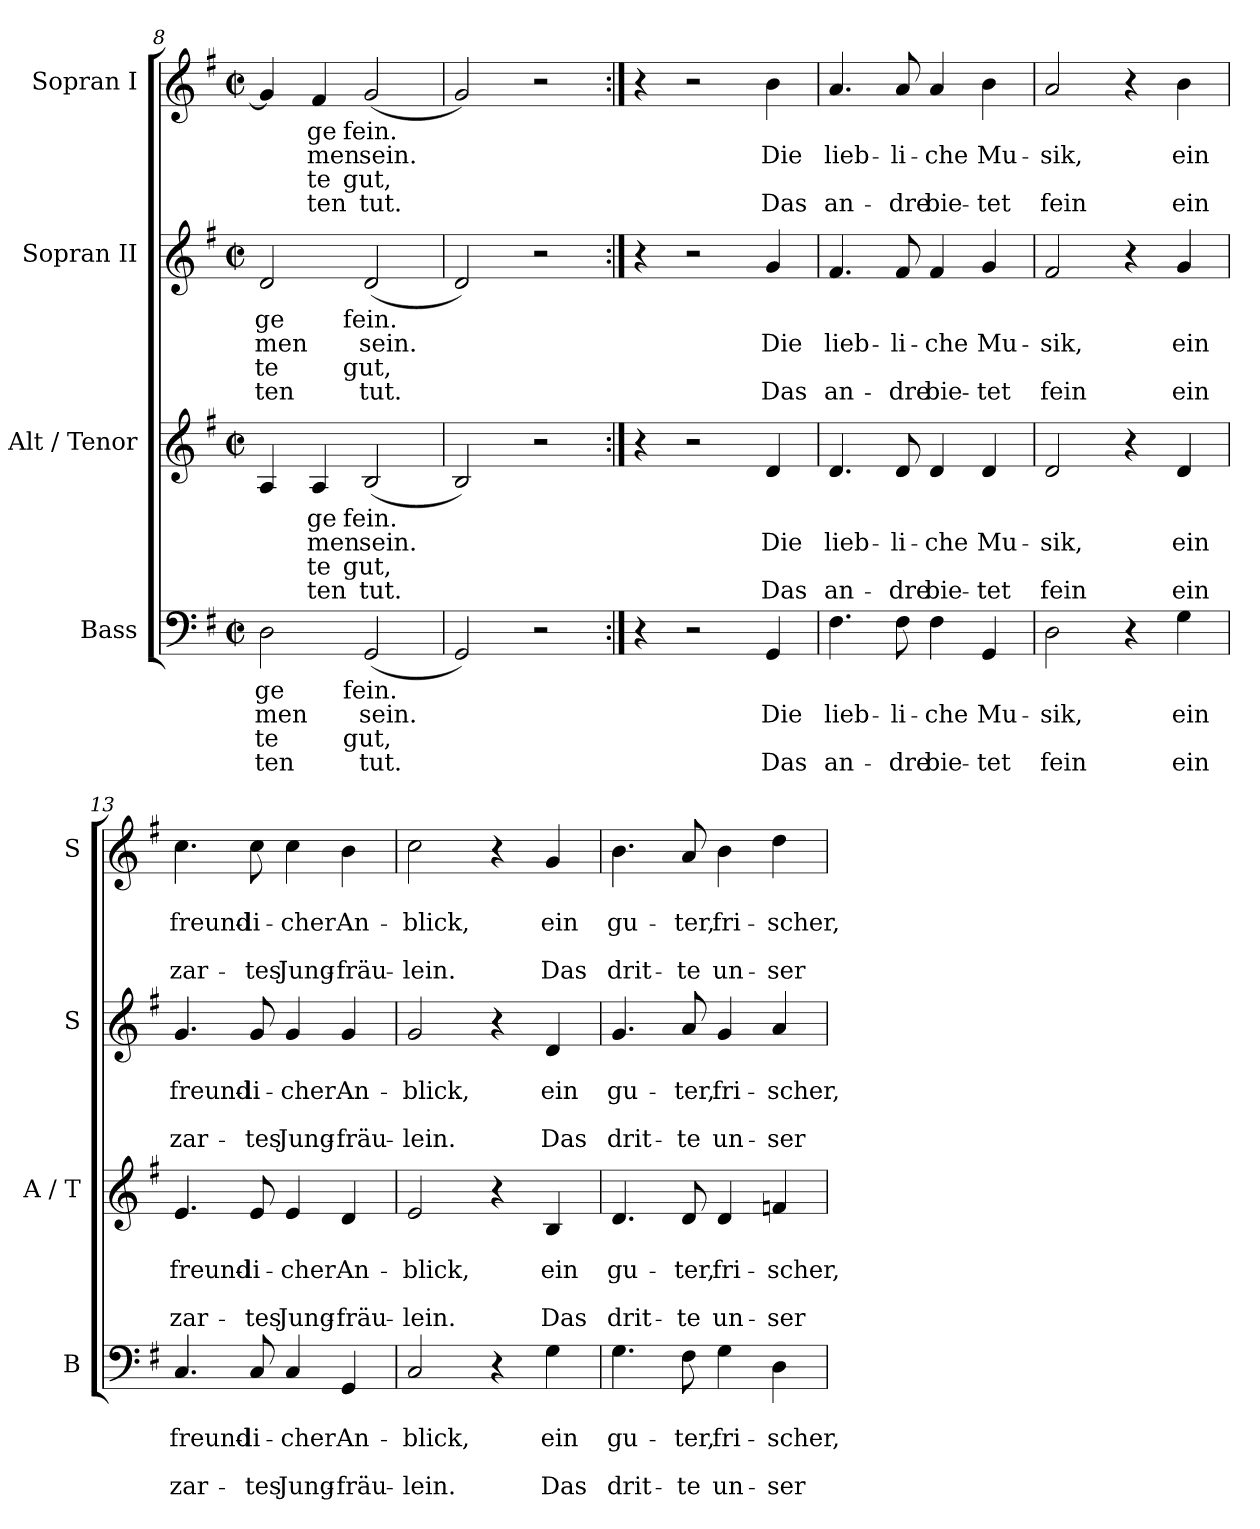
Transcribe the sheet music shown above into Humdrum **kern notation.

**kern	**text	**text	**text	**text	**kern	**text	**text	**text	**text	**kern	**text	**text	**text	**text	**kern	**text	**text	**text	**text
*part4	*part4	*part4	*part4	*part4	*part3	*part3	*part3	*part3	*part3	*part2	*part2	*part2	*part2	*part2	*part1	*part1	*part1	*part1	*part1
*staff4	*staff4	*staff4	*staff4	*staff4	*staff3	*staff3	*staff3	*staff3	*staff3	*staff2	*staff2	*staff2	*staff2	*staff2	*staff1	*staff1	*staff1	*staff1	*staff1
*I"Bass	*	*	*	*	*I"Alt / Tenor	*	*	*	*	*I"Sopran II	*	*	*	*	*I"Sopran I	*	*	*	*
*I'B	*	*	*	*	*I'A / T	*	*	*	*	*I'S	*	*	*	*	*I'S	*	*	*	*
*clefF4	*	*	*	*	*clefG2	*	*	*	*	*clefG2	*	*	*	*	*clefG2	*	*	*	*
*k[f#]	*	*	*	*	*k[f#]	*	*	*	*	*k[f#]	*	*	*	*	*k[f#]	*	*	*	*
*G:	*	*	*	*	*G:	*	*	*	*	*G:	*	*	*	*	*G:	*	*	*	*
*M2/2	*	*	*	*	*M2/2	*	*	*	*	*M2/2	*	*	*	*	*M2/2	*	*	*	*
*met(c|)	*	*	*	*	*met(c|)	*	*	*	*	*met(c|)	*	*	*	*	*met(c|)	*	*	*	*
=8	=8	=8	=8	=8	=8	=8	=8	=8	=8	=8	=8	=8	=8	=8	=8	=8	=8	=8	=8
!	!LO:LY:b	!LO:LY:b	!LO:LY:b	!LO:LY:b	!	!	!	!	!	!	!LO:LY:b	!LO:LY:b	!LO:LY:b	!LO:LY:b	!	!	!	!	!
2D\	-ge	-men	-te	-ten	4A/	.	.	.	.	2d/	-ge	-men	-te	-ten	4g/]	.	.	.	.
!	!	!	!	!	!	!LO:LY:b	!LO:LY:b	!LO:LY:b	!LO:LY:b	!	!	!	!	!	!	!LO:LY:b	!LO:LY:b	!LO:LY:b	!LO:LY:b
.	.	.	.	.	4A/	-ge	-men	-te	-ten	.	.	.	.	.	4f#/	-ge	-men	-te	-ten
!	!LO:LY:b	!LO:LY:b	!LO:LY:b	!LO:LY:b	!	!LO:LY:b	!LO:LY:b	!LO:LY:b	!LO:LY:b	!	!LO:LY:b	!LO:LY:b	!LO:LY:b	!LO:LY:b	!	!LO:LY:b	!LO:LY:b	!LO:LY:b	!LO:LY:b
(<2GG/	fein.	sein.	gut,	tut.	(<2B/	fein.	sein.	gut,	tut.	(<2d/	fein.	sein.	gut,	tut.	(<2g/	fein.	sein.	gut,	tut.
=9	=9	=9	=9	=9	=9	=9	=9	=9	=9	=9	=9	=9	=9	=9	=9	=9	=9	=9	=9
2GG/)	.	.	.	.	2B/)	.	.	.	.	2d/)	.	.	.	.	2g/)	.	.	.	.
2r	.	.	.	.	2r	.	.	.	.	2r	.	.	.	.	2r	.	.	.	.
!!LO:PB:g=z
=10:|!	=10:|!	=10:|!	=10:|!	=10:|!	=10:|!	=10:|!	=10:|!	=10:|!	=10:|!	=10:|!	=10:|!	=10:|!	=10:|!	=10:|!	=10:|!	=10:|!	=10:|!	=10:|!	=10:|!
4r	.	.	.	.	4r	.	.	.	.	4r	.	.	.	.	4r	.	.	.	.
2r	.	.	.	.	2r	.	.	.	.	2r	.	.	.	.	2r	.	.	.	.
!	!	!LO:LY:b	!	!LO:LY:b	!	!	!LO:LY:b	!	!LO:LY:b	!	!	!LO:LY:b	!	!LO:LY:b	!	!	!LO:LY:b	!	!LO:LY:b
4GG/	.	Die	.	Das	4d/	.	Die	.	Das	4g/	.	Die	.	Das	4b\	.	Die	.	Das
=11	=11	=11	=11	=11	=11	=11	=11	=11	=11	=11	=11	=11	=11	=11	=11	=11	=11	=11	=11
!	!	!LO:LY:b	!	!LO:LY:b	!	!	!LO:LY:b	!	!LO:LY:b	!	!	!LO:LY:b	!	!LO:LY:b	!	!	!LO:LY:b	!	!LO:LY:b
4.F#\	.	lieb-	.	an-	4.d/	.	lieb-	.	an-	4.f#/	.	lieb-	.	an-	4.a/	.	lieb-	.	an-
!	!	!LO:LY:b	!	!LO:LY:b	!	!	!LO:LY:b	!	!LO:LY:b	!	!	!LO:LY:b	!	!LO:LY:b	!	!	!LO:LY:b	!	!LO:LY:b
8F#\	.	-li-	.	-dre	8d/	.	-li-	.	-dre	8f#/	.	-li-	.	-dre	8a/	.	-li-	.	-dre
!	!	!LO:LY:b	!	!LO:LY:b	!	!	!LO:LY:b	!	!LO:LY:b	!	!	!LO:LY:b	!	!LO:LY:b	!	!	!LO:LY:b	!	!LO:LY:b
4F#\	.	-che	.	bie-	4d/	.	-che	.	bie-	4f#/	.	-che	.	bie-	4a/	.	-che	.	bie-
!	!	!LO:LY:b	!	!LO:LY:b	!	!	!LO:LY:b	!	!LO:LY:b	!	!	!LO:LY:b	!	!LO:LY:b	!	!	!LO:LY:b	!	!LO:LY:b
4GG/	.	Mu-	.	-tet	4d/	.	Mu-	.	-tet	4g/	.	Mu-	.	-tet	4b\	.	Mu-	.	-tet
=12	=12	=12	=12	=12	=12	=12	=12	=12	=12	=12	=12	=12	=12	=12	=12	=12	=12	=12	=12
!	!	!LO:LY:b	!	!LO:LY:b	!	!	!LO:LY:b	!	!LO:LY:b	!	!	!LO:LY:b	!	!LO:LY:b	!	!	!LO:LY:b	!	!LO:LY:b
2D\	.	-sik,	.	fein	2d/	.	-sik,	.	fein	2f#/	.	-sik,	.	fein	2a/	.	-sik,	.	fein
4r	.	.	.	.	4r	.	.	.	.	4r	.	.	.	.	4r	.	.	.	.
!	!	!LO:LY:b	!	!LO:LY:b	!	!	!LO:LY:b	!	!LO:LY:b	!	!	!LO:LY:b	!	!LO:LY:b	!	!	!LO:LY:b	!	!LO:LY:b
4G\	.	ein	.	ein	4d/	.	ein	.	ein	4g/	.	ein	.	ein	4b\	.	ein	.	ein
=13	=13	=13	=13	=13	=13	=13	=13	=13	=13	=13	=13	=13	=13	=13	=13	=13	=13	=13	=13
!	!	!LO:LY:b	!	!LO:LY:b	!	!	!LO:LY:b	!	!LO:LY:b	!	!	!LO:LY:b	!	!LO:LY:b	!	!	!LO:LY:b	!	!LO:LY:b
4.C/	.	freund-	.	zar-	4.e/	.	freund-	.	zar-	4.g/	.	freund-	.	zar-	4.cc\	.	freund-	.	zar-
!	!	!LO:LY:b	!	!LO:LY:b	!	!	!LO:LY:b	!	!LO:LY:b	!	!	!LO:LY:b	!	!LO:LY:b	!	!	!LO:LY:b	!	!LO:LY:b
8C/	.	-li-	.	-tes	8e/	.	-li-	.	-tes	8g/	.	-li-	.	-tes	8cc\	.	-li-	.	-tes
!	!	!LO:LY:b	!	!LO:LY:b	!	!	!LO:LY:b	!	!LO:LY:b	!	!	!LO:LY:b	!	!LO:LY:b	!	!	!LO:LY:b	!	!LO:LY:b
4C/	.	-cher	.	Jung-	4e/	.	-cher	.	Jung-	4g/	.	-cher	.	Jung-	4cc\	.	-cher	.	Jung-
!	!	!LO:LY:b	!	!LO:LY:b	!	!	!LO:LY:b	!	!LO:LY:b	!	!	!LO:LY:b	!	!LO:LY:b	!	!	!LO:LY:b	!	!LO:LY:b
4GG/	.	An-	.	-fräu-	4d/	.	An-	.	-fräu-	4g/	.	An-	.	-fräu-	4b\	.	An-	.	-fräu-
=14	=14	=14	=14	=14	=14	=14	=14	=14	=14	=14	=14	=14	=14	=14	=14	=14	=14	=14	=14
!	!	!LO:LY:b	!	!LO:LY:b	!	!	!LO:LY:b	!	!LO:LY:b	!	!	!LO:LY:b	!	!LO:LY:b	!	!	!LO:LY:b	!	!LO:LY:b
2C/	.	-blick,	.	-lein.	2e/	.	-blick,	.	-lein.	2g/	.	-blick,	.	-lein.	2cc\	.	-blick,	.	-lein.
4r	.	.	.	.	4r	.	.	.	.	4r	.	.	.	.	4r	.	.	.	.
!	!	!LO:LY:b	!	!LO:LY:b	!	!	!LO:LY:b	!	!LO:LY:b	!	!	!LO:LY:b	!	!LO:LY:b	!	!	!LO:LY:b	!	!LO:LY:b
4G\	.	ein	.	Das	4B/	.	ein	.	Das	4d/	.	ein	.	Das	4g/	.	ein	.	Das
!!LO:LB:g=z
=15	=15	=15	=15	=15	=15	=15	=15	=15	=15	=15	=15	=15	=15	=15	=15	=15	=15	=15	=15
!	!	!LO:LY:b	!	!LO:LY:b	!	!	!LO:LY:b	!	!LO:LY:b	!	!	!LO:LY:b	!	!LO:LY:b	!	!	!LO:LY:b	!	!LO:LY:b
4.G\	.	gu-	.	drit-	4.d/	.	gu-	.	drit-	4.g/	.	gu-	.	drit-	4.b\	.	gu-	.	drit-
!	!	!LO:LY:b	!	!LO:LY:b	!	!	!LO:LY:b	!	!LO:LY:b	!	!	!LO:LY:b	!	!LO:LY:b	!	!	!LO:LY:b	!	!LO:LY:b
8F#\	.	-ter,	.	-te	8d/	.	-ter,	.	-te	8a/	.	-ter,	.	-te	8a/	.	-ter,	.	-te
!	!	!LO:LY:b	!	!LO:LY:b	!	!	!LO:LY:b	!	!LO:LY:b	!	!	!LO:LY:b	!	!LO:LY:b	!	!	!LO:LY:b	!	!LO:LY:b
4G\	.	fri-	.	un-	4d/	.	fri-	.	un-	4g/	.	fri-	.	un-	4b\	.	fri-	.	un-
!	!	!LO:LY:b	!	!LO:LY:b	!	!	!LO:LY:b	!	!LO:LY:b	!	!	!LO:LY:b	!	!LO:LY:b	!	!	!LO:LY:b	!	!LO:LY:b
4D\	.	-scher,	.	-ser	4fn/	.	-scher,	.	-ser	4a/	.	-scher,	.	-ser	4dd\	.	-scher,	.	-ser
=	=	=	=	=	=	=	=	=	=	=	=	=	=	=	=	=	=	=	=
*-	*-	*-	*-	*-	*-	*-	*-	*-	*-	*-	*-	*-	*-	*-	*-	*-	*-	*-	*-
